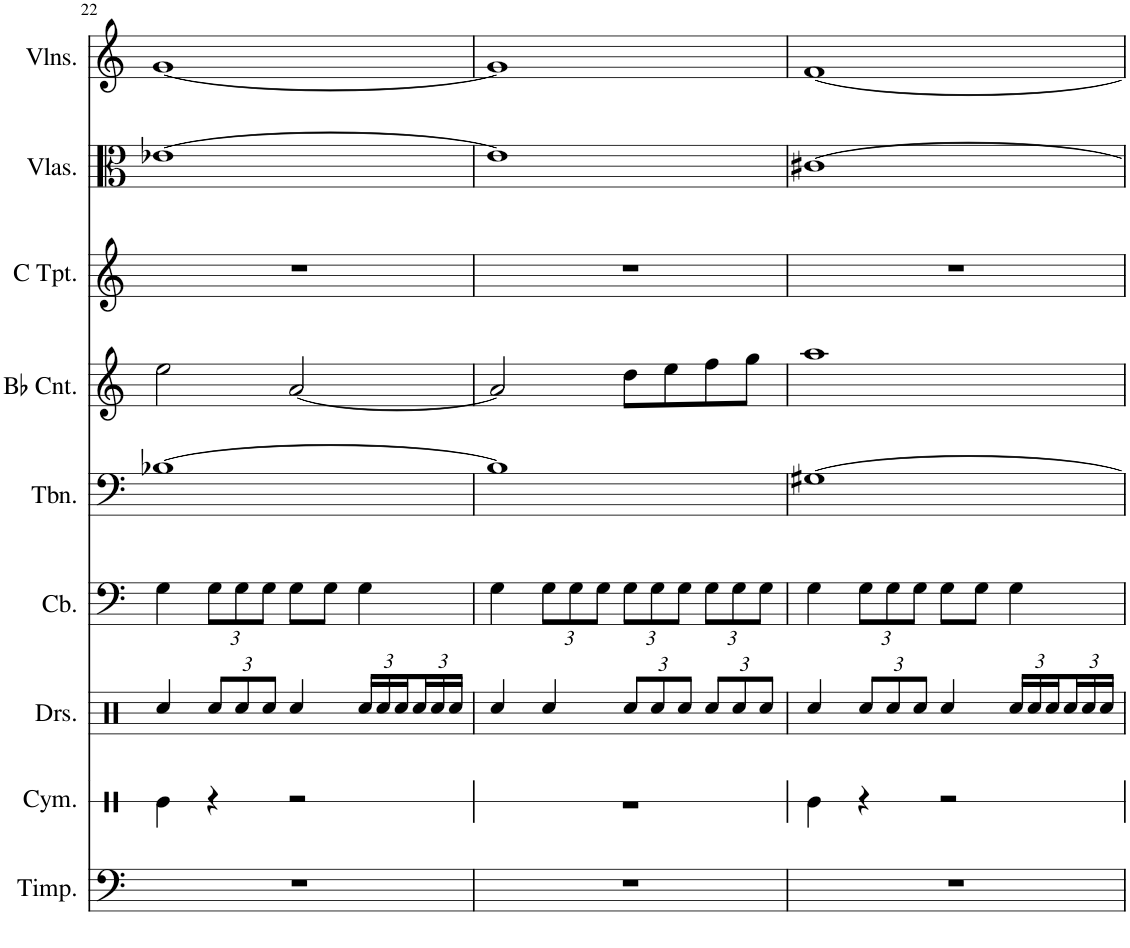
**kern	**kern	**kern	**kern	**kern	**kern	**kern	**kern	**kern
*part9	*part8	*part7	*part6	*part5	*part4	*part3	*part2	*part1
*staff9	*staff8	*staff7	*staff6	*staff5	*staff4	*staff3	*staff2	*staff1
*I"Timpani, Timpani	*I"Cymbal, Orchestral Cymbal	*I"Drumset, Snare Drum	*I"Contrabass, Bass	*I"Trombone, Trombone	*I"Bb Cornet, Trumpet	*I"C Trumpet, Trumpet	*I"Violas, Shrt.String Ensemble	*I"Violins, Shrt.String Ensemble
*I'Timp.	*I'Cym.	*I'Drs.	*I'Cb.	*I'Tbn.	*I'Bb Cnt.	*I'C Tpt.	*I'Vlas.	*I'Vlns.
!!LO:PB:g=z
*clefF4	*clefX	*clefX	*clefF4	*clefF4	*clefG2	*clefG2	*clefC3	*clefG2
*	*	*	*Trd7c12	*	*Trd1c2	*	*	*
*k[]	*k[]	*k[]	*k[]	*k[]	*k[]	*k[]	*k[]	*k[]
*M4/4	*M4/4	*M4/4	*M4/4	*M4/4	*M4/4	*M4/4	*M4/4	*M4/4
=22	=22	=22	=22	=22	=22	=22	=22	=22
1r	4Re\	4Rcc/	4G\	[1B-X	2ee\	1r	[1e-X	[1g
*	*	*Xbrackettup	*Xbrackettup	*	*	*	*	*
.	4r	12Rcc/L	12G\L	.	.	.	.	.
.	.	12Rcc/	12G\	.	.	.	.	.
.	.	12Rcc/J	12G\J	.	.	.	.	.
.	2r	4Rcc/	8G\L	.	[2a/	.	.	.
.	.	.	8G\J	.	.	.	.	.
.	.	24Rcc/LL	4G\	.	.	.	.	.
.	.	24Rcc/	.	.	.	.	.	.
.	.	24Rcc/	.	.	.	.	.	.
.	.	24Rcc/	.	.	.	.	.	.
.	.	24Rcc/	.	.	.	.	.	.
.	.	24Rcc/JJ	.	.	.	.	.	.
=23	=23	=23	=23	=23	=23	=23	=23	=23
1r	1r	4Rcc/	4G\	1B-]	2a/]	1r	1e-]	1g]
.	.	4Rcc/	12G\L	.	.	.	.	.
.	.	.	12G\	.	.	.	.	.
.	.	.	12G\J	.	.	.	.	.
.	.	12Rcc/L	12G\L	.	8dd\L	.	.	.
.	.	12Rcc/	12G\	.	.	.	.	.
.	.	.	.	.	8ee\	.	.	.
.	.	12Rcc/J	12G\J	.	.	.	.	.
.	.	12Rcc/L	12G\L	.	8ff\	.	.	.
.	.	12Rcc/	12G\	.	.	.	.	.
.	.	.	.	.	8gg\J	.	.	.
.	.	12Rcc/J	12G\J	.	.	.	.	.
=24	=24	=24	=24	=24	=24	=24	=24	=24
1r	4Re\	4Rcc/	4G\	[1G#X	1aa	1r	[1c#X	[1f
.	4r	12Rcc/L	12G\L	.	.	.	.	.
.	.	12Rcc/	12G\	.	.	.	.	.
.	.	12Rcc/J	12G\J	.	.	.	.	.
.	2r	4Rcc/	8G\L	.	.	.	.	.
.	.	.	8G\J	.	.	.	.	.
.	.	24Rcc/LL	4G\	.	.	.	.	.
.	.	24Rcc/	.	.	.	.	.	.
.	.	24Rcc/	.	.	.	.	.	.
.	.	24Rcc/	.	.	.	.	.	.
.	.	24Rcc/	.	.	.	.	.	.
.	.	24Rcc/JJ	.	.	.	.	.	.
=	=	=	=	=	=	=	=	=
*-	*-	*-	*-	*-	*-	*-	*-	*-
